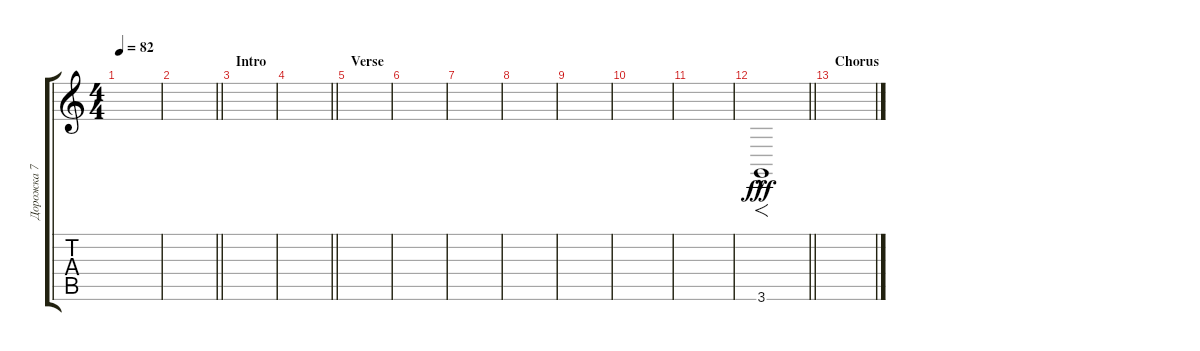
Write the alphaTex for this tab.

\track ("Дорожка 7" "Дорожка 7") {instrument stringensemble1}
\staff {score tabs}
\tuning (E4 B3 G3 D3 A2 E2) {hide}
\ts (4 4)
\tempo 82
\clef g2
\ks c
|
\barLineRight lightlight
|
\section ("" "Intro")
|
\barLineRight lightlight
|
\section ("" "Verse")
|
|
|
|
|
|
|
\barLineRight lightlight
3.6{hac}.1{f dy fff} |
\section ("" "Сhorus")
